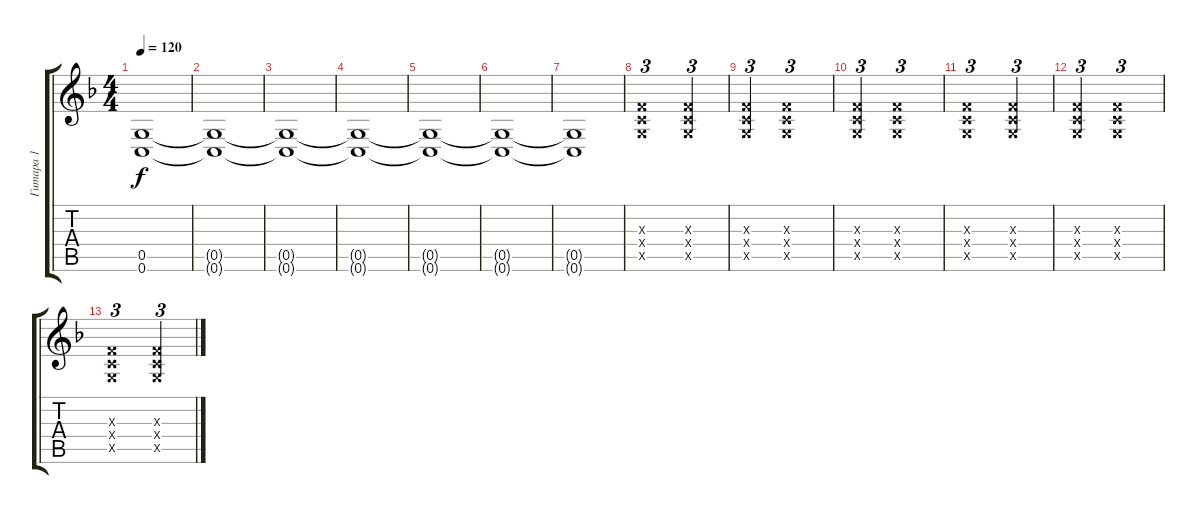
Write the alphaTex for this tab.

\track ("Гитара 1" "Гитара 1") {instrument distortionguitar}
\staff {score tabs}
\tuning (D4 A3 F3 C3 G2 C2) {hide}
\ts (4 4)
\tempo 120
\clef g2
\ks dminor
(0.5{t} 0.6{t}).1{dy f} |
(0.5{t} 0.6{t}).1 |
(0.5{t} 0.6{t}).1 |
(0.5{t} 0.6{t}).1{volume 0} |
(0.5{t} 0.6{t}).1 |
(0.5{t} 0.6{t}).1 |
(0.5{t} 0.6{t}).1 |
(0.3{x} 0.4{x} 0.5{x}).1{tu (3 2) volume 8} (0.3{x} 0.4{x} 0.5{x}).2{tu (3 2)} |
(0.3{x} 0.4{x} 0.5{x}).2{tu (3 2)} (0.3{x} 0.4{x} 0.5{x}).1{tu (3 2)} |
(0.3{x} 0.4{x} 0.5{x}).2{tu (3 2)} (0.3{x} 0.4{x} 0.5{x}).1{tu (3 2)} |
(0.3{x} 0.4{x} 0.5{x}).1{tu (3 2)} (0.3{x} 0.4{x} 0.5{x}).2{tu (3 2)} |
(0.3{x} 0.4{x} 0.5{x}).2{tu (3 2)} (0.3{x} 0.4{x} 0.5{x}).1{tu (3 2)} |
(0.3{x} 0.4{x} 0.5{x}).1{tu (3 2)} (0.3{x} 0.4{x} 0.5{x}).2{tu (3 2)}
